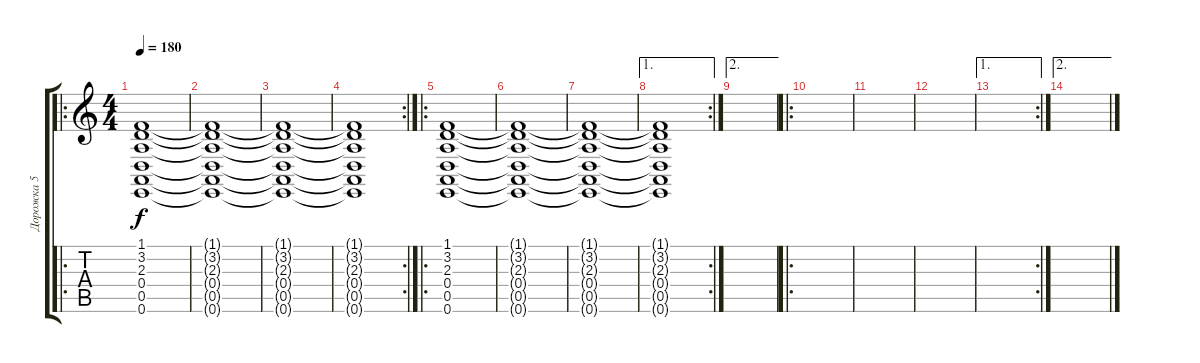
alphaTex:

\track ("Дорожка 5" "Дорожка 5") {instrument churchorgan}
\staff {score tabs}
\tuning (E4 B3 G3 D3 A2 E2) {hide}
\ro
\ts (4 4)
\tempo 180
\clef g2
\ks c
(1.1 3.2 2.3 0.4 0.5 0.6).1{dy f instrument churchorgan} |
(1.1{t} 3.2{t} 2.3{t} 0.4{t} 0.5{t} 0.6{t}).1 |
(1.1{t} 3.2{t} 2.3{t} 0.4{t} 0.5{t} 0.6{t}).1 |
\rc 2
(1.1{t} 3.2{t} 2.3{t} 0.4{t} 0.5{t} 0.6{t}).1 |
\ro
(1.1 3.2 2.3 0.4 0.5 0.6).1 |
(1.1{t} 3.2{t} 2.3{t} 0.4{t} 0.5{t} 0.6{t}).1 |
(1.1{t} 3.2{t} 2.3{t} 0.4{t} 0.5{t} 0.6{t}).1 |
\ae 1
\rc 2
(1.1{t} 3.2{t} 2.3{t} 0.4{t} 0.5{t} 0.6{t}).1 |
\ae 2
|
\ro
|
|
|
\ae 1
\rc 2
|
\ae 2
